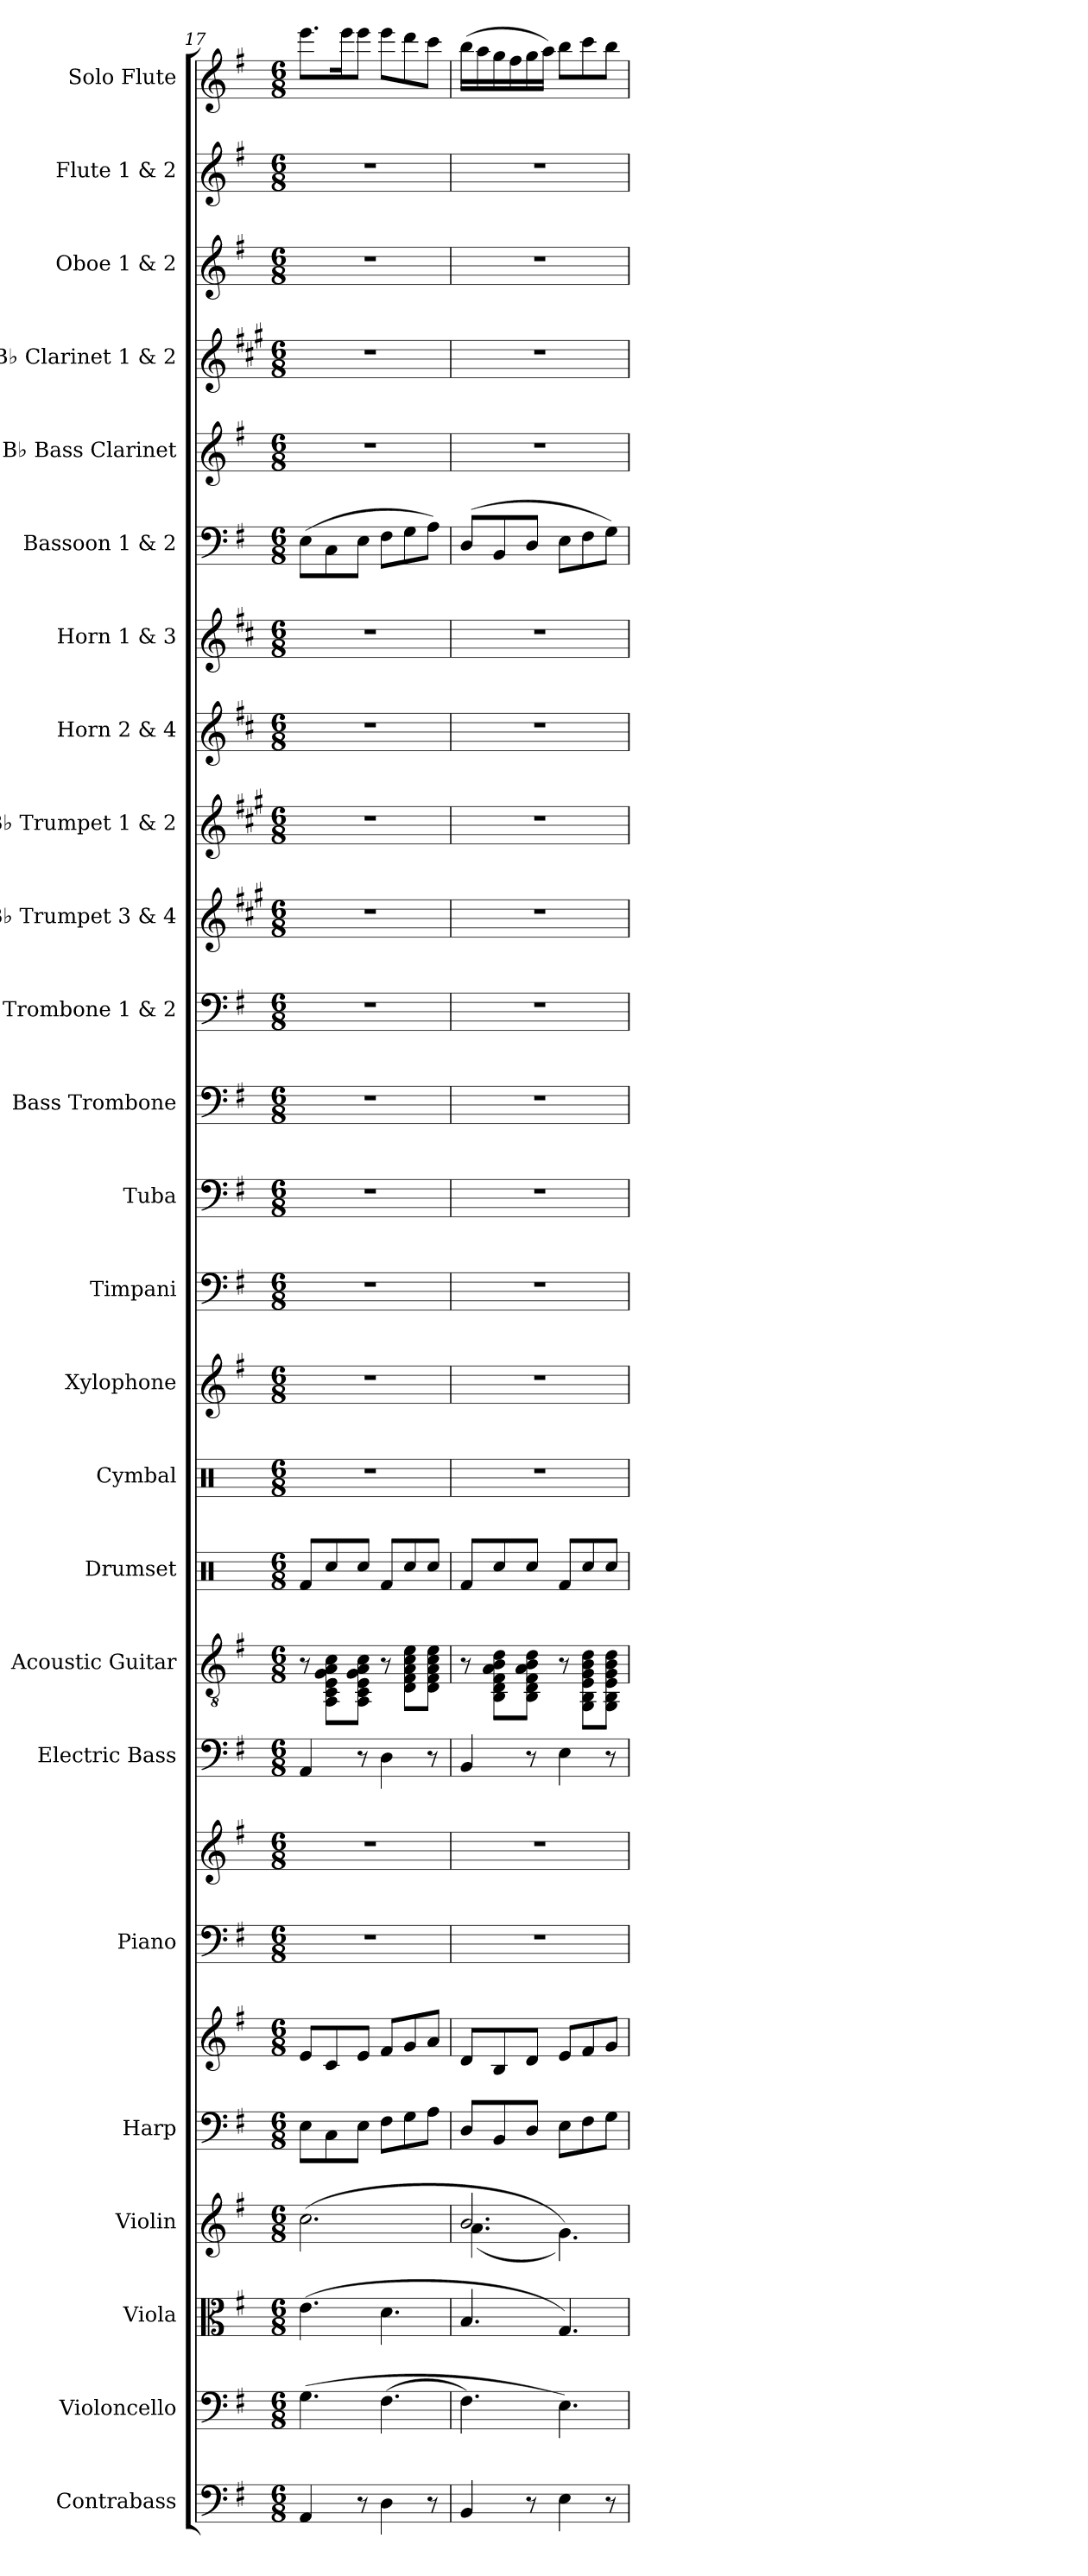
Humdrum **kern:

**kern	**kern	**kern	**kern	**kern	**kern	**kern	**kern	**kern	**kern	**kern	**kern	**kern	**kern	**kern	**kern	**kern	**kern	**kern	**kern	**kern	**kern	**kern	**kern	**kern	**kern	**kern
*part25	*part24	*part23	*part22	*part21	*part21	*part20	*part20	*part19	*part18	*part17	*part16	*part15	*part14	*part13	*part12	*part11	*part10	*part9	*part8	*part7	*part6	*part5	*part4	*part3	*part2	*part1
*staff27	*staff26	*staff25	*staff24	*staff23	*staff22	*staff21	*staff20	*staff19	*staff18	*staff17	*staff16	*staff15	*staff14	*staff13	*staff12	*staff11	*staff10	*staff9	*staff8	*staff7	*staff6	*staff5	*staff4	*staff3	*staff2	*staff1
*I"Contrabass	*I"Violoncello	*I"Viola	*I"Violin	*I"Harp	*	*I"Piano	*	*I"Electric Bass	*I"Acoustic Guitar	*I"Drumset	*I"Cymbal	*I"Xylophone	*I"Timpani	*I"Tuba	*I"Bass Trombone	*I"Trombone 1 &amp; 2	*I"B♭ Trumpet 3 &amp; 4	*I"B♭ Trumpet 1 &amp; 2	*I"Horn 2 &amp; 4	*I"Horn 1 &amp; 3	*I"Bassoon 1 &amp; 2	*I"B♭ Bass Clarinet	*I"B♭ Clarinet 1 &amp; 2	*I"Oboe 1 &amp; 2	*I"Flute 1 &amp; 2	*I"Solo Flute
*I'Cb.	*I'Vc.	*I'Vla.	*I'Vln.	*I'Hrp.	*	*I'Pno.	*	*I'El. B.	*I'Guit.	*I'D. Set	*I'Cym.	*I'Xyl.	*I'Timp.	*I'Tba.	*I'B. Tbn.	*I'Tbn. 1, 2	*I'B♭ Tpt. 3, 4	*I'B♭ Tpt. 1, 2	*I'Hn. 2, 4	*I'Hn. 1, 3	*I'Bsn. 1, 2	*I'B♭ B. Cl.	*I'B♭ Cl. 1, 2	*I'Ob. 1, 2	*I'Fl. 1, 2	*I'Solo
*clefF4	*clefF4	*clefC3	*clefG2	*clefF4	*clefG2	*clefF4	*clefG2	*clefF4	*clefGv2	*clefX	*clefX	*clefG2	*clefF4	*clefF4	*clefF4	*clefF4	*clefG2	*clefG2	*clefG2	*clefG2	*clefF4	*clefG2	*clefG2	*clefG2	*clefG2	*clefG2
*ITrd7c12	*	*	*	*	*	*	*	*ITrd7c12	*	*	*	*ITrd-14c-24	*	*	*	*	*ITrd1c2	*ITrd1c2	*ITrd4c7	*ITrd4c7	*	*ITrd8c14	*ITrd1c2	*	*	*
*k[f#]	*k[f#]	*k[f#]	*k[f#]	*k[f#]	*k[f#]	*k[f#]	*k[f#]	*k[f#]	*k[f#]	*k[]	*k[]	*k[f#]	*k[f#]	*k[f#]	*k[f#]	*k[f#]	*k[f#]	*k[f#]	*k[f#]	*k[f#]	*k[f#]	*k[f#]	*k[f#]	*k[f#]	*k[f#]	*k[f#]
*M6/8	*M6/8	*M6/8	*M6/8	*M6/8	*M6/8	*M6/8	*M6/8	*M6/8	*M6/8	*M6/8	*M6/8	*M6/8	*M6/8	*M6/8	*M6/8	*M6/8	*M6/8	*M6/8	*M6/8	*M6/8	*M6/8	*M6/8	*M6/8	*M6/8	*M6/8	*M6/8
=17	=17	=17	=17	=17	=17	=17	=17	=17	=17	=17	=17	=17	=17	=17	=17	=17	=17	=17	=17	=17	=17	=17	=17	=17	=17	=17
4AAA/	(>4.G\	(>4.e\	(>2.cc\	8E\L	8e/L	2.r	2.r	4AAA/	8r	8Rf/L	2.r	2.r	2.r	2.r	2.r	2.r	2.r	2.r	2.r	2.r	(>8E\L	2.r	2.r	2.r	2.r	8.eee\L
.	.	.	.	8C\	8c/	.	.	.	8AA\ 8C\ 8E\ 8G\ 8A\ 8c\L	8Rcc/	.	.	.	.	.	.	.	.	.	.	8C\	.	.	.	.	.
.	.	.	.	.	.	.	.	.	.	.	.	.	.	.	.	.	.	.	.	.	.	.	.	.	.	16eee\K
8r	.	.	.	8E\J	8e/J	.	.	8r	8AA\ 8C\ 8E\ 8G\ 8A\ 8c\J	8Rcc/J	.	.	.	.	.	.	.	.	.	.	8E\J	.	.	.	.	8eee\J
4DD\	(<4.F#\	4.d\	.	8F#\L	8f#/L	.	.	4DD\	8r	8Rf/L	.	.	.	.	.	.	.	.	.	.	8F#\L	.	.	.	.	8eee\L
.	.	.	.	8G\	8g/	.	.	.	8D\ 8F#\ 8A\ 8c\ 8e\L	8Rcc/	.	.	.	.	.	.	.	.	.	.	8G\	.	.	.	.	8ddd\
8r	.	.	.	8A\J	8a/J	.	.	8r	8D\ 8F#\ 8A\ 8c\ 8e\J	8Rcc/J	.	.	.	.	.	.	.	.	.	.	8A\J)	.	.	.	.	8ccc\J
=18	=18	=18	=18	=18	=18	=18	=18	=18	=18	=18	=18	=18	=18	=18	=18	=18	=18	=18	=18	=18	=18	=18	=18	=18	=18	=18
*	*	*	*^	*	*	*	*	*	*	*	*	*	*	*	*	*	*	*	*	*	*	*	*	*	*	*
4BBB/	4.F#\)	4.B/	2.b/	(<4.a\	8D/L	8d/L	2.r	2.r	4BBB/	8r	8Rf/L	2.r	2.r	2.r	2.r	2.r	2.r	2.r	2.r	2.r	2.r	(>8D/L	2.r	2.r	2.r	2.r	(>16bb\LL
.	.	.	.	.	.	.	.	.	.	.	.	.	.	.	.	.	.	.	.	.	.	.	.	.	.	.	16aa\
.	.	.	.	.	8BB/	8B/	.	.	.	8BB\ 8D\ 8F#\ 8A\ 8B\ 8d\L	8Rcc/	.	.	.	.	.	.	.	.	.	.	8BB/	.	.	.	.	16gg\
.	.	.	.	.	.	.	.	.	.	.	.	.	.	.	.	.	.	.	.	.	.	.	.	.	.	.	16ff#\
8r	.	.	.	.	8D/J	8d/J	.	.	8r	8BB\ 8D\ 8F#\ 8A\ 8B\ 8d\J	8Rcc/J	.	.	.	.	.	.	.	.	.	.	8D/J	.	.	.	.	16gg\
.	.	.	.	.	.	.	.	.	.	.	.	.	.	.	.	.	.	.	.	.	.	.	.	.	.	.	16aa\JJ)
4EE\	4.E\)	4.G/)	.	4.g\))	8E\L	8e/L	.	.	4EE\	8r	8Rf/L	.	.	.	.	.	.	.	.	.	.	8E\L	.	.	.	.	8bb\L
.	.	.	.	.	8F#\	8f#/	.	.	.	8GG\ 8BB\ 8E\ 8G\ 8B\ 8d\L	8Rcc/	.	.	.	.	.	.	.	.	.	.	8F#\	.	.	.	.	8ccc\
8r	.	.	.	.	8G\J	8g/J	.	.	8r	8GG\ 8BB\ 8E\ 8G\ 8B\ 8d\J	8Rcc/J	.	.	.	.	.	.	.	.	.	.	8G\J)	.	.	.	.	8bb\J
*	*	*	*v	*v	*	*	*	*	*	*	*	*	*	*	*	*	*	*	*	*	*	*	*	*	*	*	*
=	=	=	=	=	=	=	=	=	=	=	=	=	=	=	=	=	=	=	=	=	=	=	=	=	=	=
*-	*-	*-	*-	*-	*-	*-	*-	*-	*-	*-	*-	*-	*-	*-	*-	*-	*-	*-	*-	*-	*-	*-	*-	*-	*-	*-
